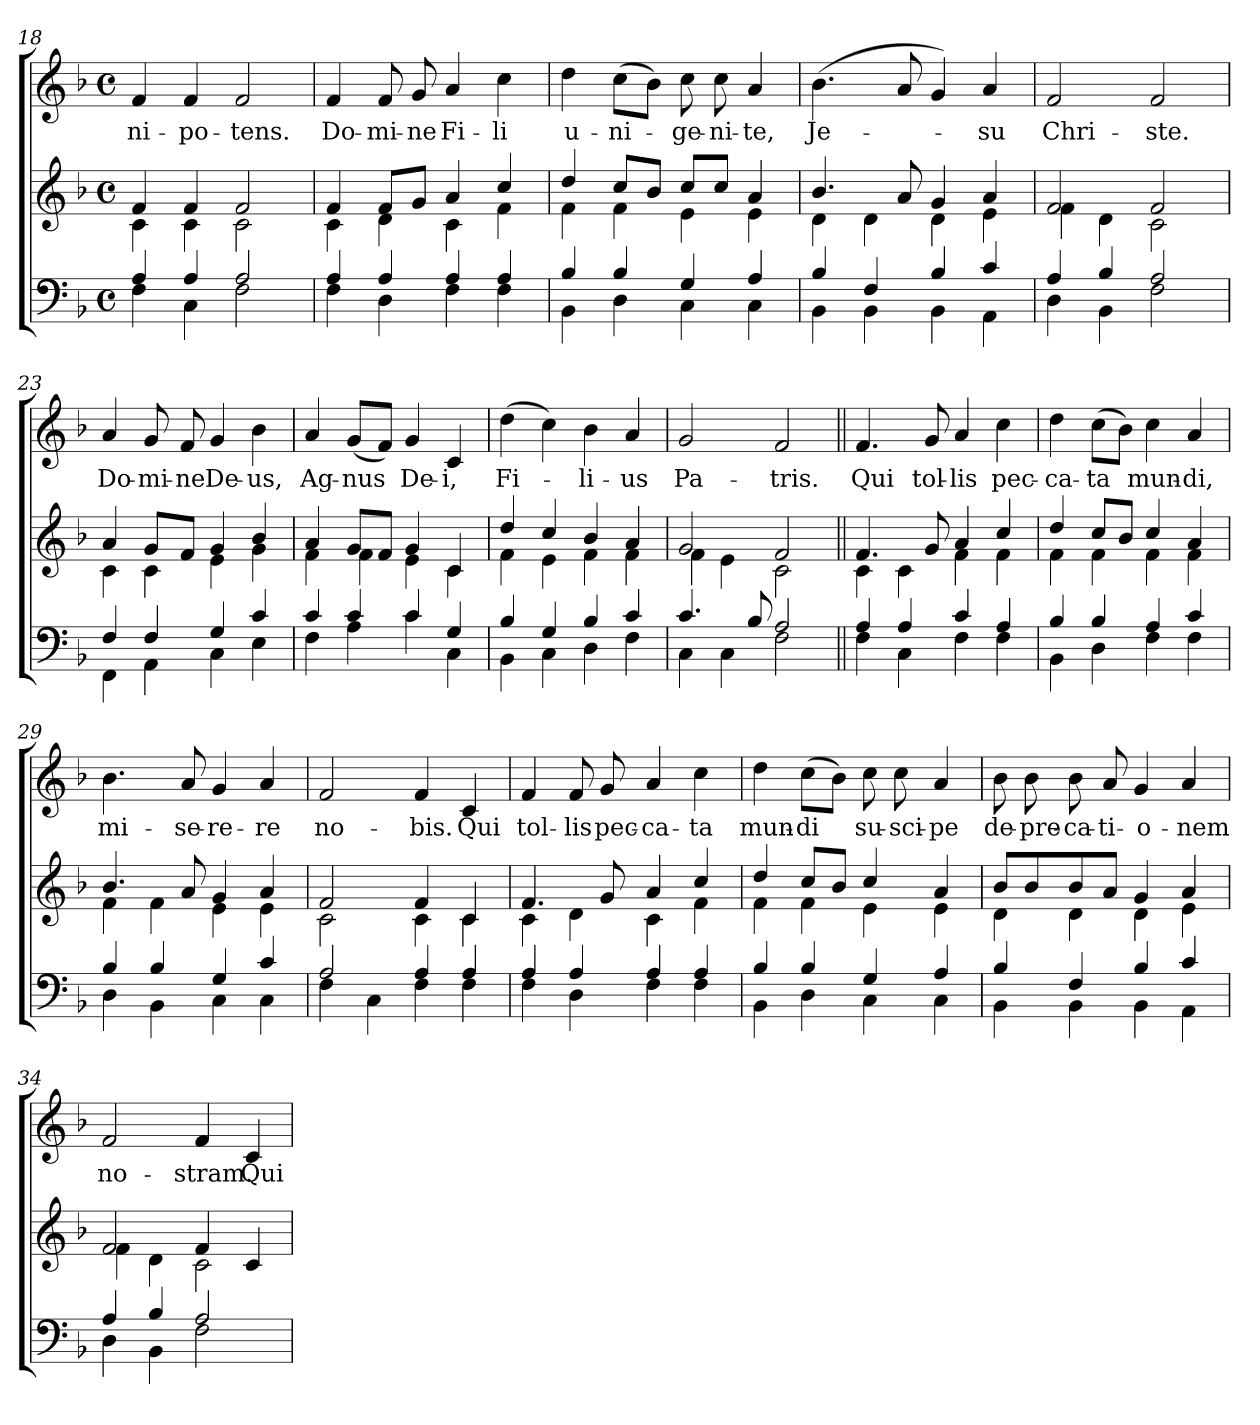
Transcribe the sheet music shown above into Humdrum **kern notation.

**kern	**kern	**kern	**text
*part2	*part2	*part1	*part1
*staff3	*staff2	*staff1	*staff1
*clefF4	*clefG2	*clefG2	*
*k[b-]	*k[b-]	*k[b-]	*
*F:	*F:	*F:	*
*M4/4	*M4/4	*M4/4	*
*met(c)	*met(c)	*met(c)	*
=18	=18	=18	=18
*^	*^	*	*
!	!	!	!	!	!LO:LY:b
4A/	4F\	4f/	4c\	4f/	-ni-
!	!	!	!	!	!LO:LY:b
4A/	4C\	4f/	4c\	4f/	-po-
!	!	!	!	!	!LO:LY:b
2A/	2F\	2f/	2c\	2f/	-tens.
=19	=19	=19	=19	=19	=19
!	!	!	!	!	!LO:LY:b
4A/	4F\	4f/	4c\	4f/	Do-
!	!	!	!	!	!LO:LY:b
4A/	4D\	8f/L	4d\	8f/	-mi-
!	!	!	!	!	!LO:LY:b
.	.	8g/J	.	8g/	-ne
!	!	!	!	!	!LO:LY:b
4A/	4F\	4a/	4c\	4a/	Fi-
!	!	!	!	!	!LO:LY:b
4A/	4F\	4cc/	4f\	4cc\	-li
=20	=20	=20	=20	=20	=20
!	!	!	!	!	!LO:LY:b
4B-/	4BB-\	4dd/	4f\	4dd\	u-
!	!	!	!	!	!LO:LY:b
4B-/	4D\	8cc/L	4f\	(>8cc\L	-ni-
.	.	8b-/J	.	8b-\J)	.
!	!	!	!	!	!LO:LY:b
4G/	4C\	8cc/L	4e\	8cc\	-ge-
!	!	!	!	!	!LO:LY:b
.	.	8cc/J	.	8cc\	-ni-
!	!	!	!	!	!LO:LY:b
4A/	4C\	4a/	4e\	4a/	-te,
!!LO:LB:g=z
=21	=21	=21	=21	=21	=21
!	!	!	!	!	!LO:LY:b
4B-/	4BB-\	4.b-/	4d\	(>4.b-\	Je-
4F/	4BB-\	.	4d\	.	.
.	.	8a/	.	8a/	.
4B-/	4BB-\	4g/	4d\	4g/)	.
!	!	!	!	!	!LO:LY:b
4c/	4AA\	4a/	4e\	4a/	-su
=22	=22	=22	=22	=22	=22
!	!	!	!	!	!LO:LY:b
4A/	4D\	2f/	4f\	2f/	Chri-
4B-/	4BB-\	.	4d\	.	.
!	!	!	!	!	!LO:LY:b
2A/	2F\	2f/	2c\	2f/	-ste.
=23	=23	=23	=23	=23	=23
!	!	!	!	!	!LO:LY:b
4F/	4FF\	4a/	4c\	4a/	Do-
!	!	!	!	!	!LO:LY:b
4F/	4AA\	8g/L	4c\	8g/	-mi-
!	!	!	!	!	!LO:LY:b
.	.	8f/J	.	8f/	-ne
!	!	!	!	!	!LO:LY:b
4G/	4C\	4g/	4e\	4g/	De-
!	!	!	!	!	!LO:LY:b
4c/	4E\	4b-/	4g\	4b-\	-us,
=24	=24	=24	=24	=24	=24
!	!	!	!	!	!LO:LY:b
4c/	4F\	4a/	4f\	4a/	Ag-
!	!	!	!	!	!LO:LY:b
4c/	4A\	8g/L	4f\	(<8g/L	-nus
.	.	8f/J	.	8f/J)	.
!	!	!	!	!	!LO:LY:b
4c/	4c\	4g/	4e\	4g/	De-
!	!	!	!	!	!LO:LY:b
4G/	4C\	4c/	4c\	4c/	-i,
!!LO:LB:g=z
=25	=25	=25	=25	=25	=25
!	!	!	!	!	!LO:LY:b
4B-/	4BB-\	4dd/	4f\	(>4dd\	Fi-
4G/	4C\	4cc/	4e\	4cc\)	.
!	!	!	!	!	!LO:LY:b
4B-/	4D\	4b-/	4f\	4b-\	-li-
!	!	!	!	!	!LO:LY:b
4c/	4F\	4a/	4f\	4a/	-us
=26	=26	=26	=26	=26	=26
!	!	!	!	!	!LO:LY:b
4.c/	4C\	2g/	4f\	2g/	Pa-
.	4C\	.	4e\	.	.
8B-/	.	.	.	.	.
!	!	!	!	!	!LO:LY:b
2A/	2F\	2f/	2c\	2f/	-tris.
=27||	=27||	=27||	=27||	=27||	=27||
!	!	!	!	!	!LO:LY:b
4A/	4F\	4.f/	4c\	4.f/	Qui
4A/	4C\	.	4c\	.	.
!	!	!	!	!	!LO:LY:b
.	.	8g/	.	8g/	tol-
!	!	!	!	!	!LO:LY:b
4c/	4F\	4a/	4f\	4a/	-lis
!	!	!	!	!	!LO:LY:b
4A/	4F\	4cc/	4f\	4cc\	pec-
=28	=28	=28	=28	=28	=28
!	!	!	!	!	!LO:LY:b
4B-/	4BB-\	4dd/	4f\	4dd\	-ca-
!	!	!	!	!	!LO:LY:b
4B-/	4D\	8cc/L	4f\	(>8cc\L	-ta
.	.	8b-/J	.	8b-\J)	.
!	!	!	!	!	!LO:LY:b
4A/	4F\	4cc/	4f\	4cc\	mun-
!	!	!	!	!	!LO:LY:b
4c/	4F\	4a/	4f\	4a/	-di,
!!LO:LB:g=z
=29	=29	=29	=29	=29	=29
!	!	!	!	!	!LO:LY:b
4B-/	4D\	4.b-/	4f\	4.b-\	mi-
4B-/	4BB-\	.	4f\	.	.
!	!	!	!	!	!LO:LY:b
.	.	8a/	.	8a/	-se-
!	!	!	!	!	!LO:LY:b
4G/	4C\	4g/	4e\	4g/	-re-
!	!	!	!	!	!LO:LY:b
4c/	4C\	4a/	4e\	4a/	-re
=30	=30	=30	=30	=30	=30
!	!	!	!	!	!LO:LY:b
2A/	4F\	2f/	2c\	2f/	no-
.	4C\	.	.	.	.
!	!	!	!	!	!LO:LY:b
4A/	4F\	4f/	4c\	4f/	-bis.
!	!	!	!	!	!LO:LY:b
4A/	4F\	4c/	4c\	4c/	Qui
=31	=31	=31	=31	=31	=31
!	!	!	!	!	!LO:LY:b
4A/	4F\	4.f/	4c\	4f/	tol-
!	!	!	!	!	!LO:LY:b
4A/	4D\	.	4d\	8f/	-lis
!	!	!	!	!	!LO:LY:b
.	.	8g/	.	8g/	pec-
!	!	!	!	!	!LO:LY:b
4A/	4F\	4a/	4c\	4a/	-ca-
!	!	!	!	!	!LO:LY:b
4A/	4F\	4cc/	4f\	4cc\	-ta
=32	=32	=32	=32	=32	=32
!	!	!	!	!	!LO:LY:b
4B-/	4BB-\	4dd/	4f\	4dd\	mun-
!	!	!	!	!	!LO:LY:b
4B-/	4D\	8cc/L	4f\	(>8cc\L	-di
.	.	8b-/J	.	8b-\J)	.
!	!	!	!	!	!LO:LY:b
4G/	4C\	4cc/	4e\	8cc\	su-
!	!	!	!	!	!LO:LY:b
.	.	.	.	8cc\	-sci-
!	!	!	!	!	!LO:LY:b
4A/	4C\	4a/	4e\	4a/	-pe
!!LO:LB:g=z
=33	=33	=33	=33	=33	=33
!	!	!	!	!	!LO:LY:b
4B-/	4BB-\	8b-/L	4d\	8b-\	de-
!	!	!	!	!	!LO:LY:b
.	.	8b-/	.	8b-\	-pre-
!	!	!	!	!	!LO:LY:b
4F/	4BB-\	8b-/	4d\	8b-\	-ca-
!	!	!	!	!	!LO:LY:b
.	.	8a/J	.	8a/	-ti-
!	!	!	!	!	!LO:LY:b
4B-/	4BB-\	4g/	4d\	4g/	-o-
!	!	!	!	!	!LO:LY:b
4c/	4AA\	4a/	4e\	4a/	-nem
=34	=34	=34	=34	=34	=34
!	!	!	!	!	!LO:LY:b
4A/	4D\	2f/	4f\	2f/	no-
4B-/	4BB-\	.	4d\	.	.
!	!	!	!	!	!LO:LY:b
2A/	2F\	4f/	2c\	4f/	-stram.
!	!	!	!	!	!LO:LY:b
.	.	4c/	.	4c/	Qui
*v	*v	*	*	*	*
*	*v	*v	*	*
=	=	=	=
*-	*-	*-	*-
